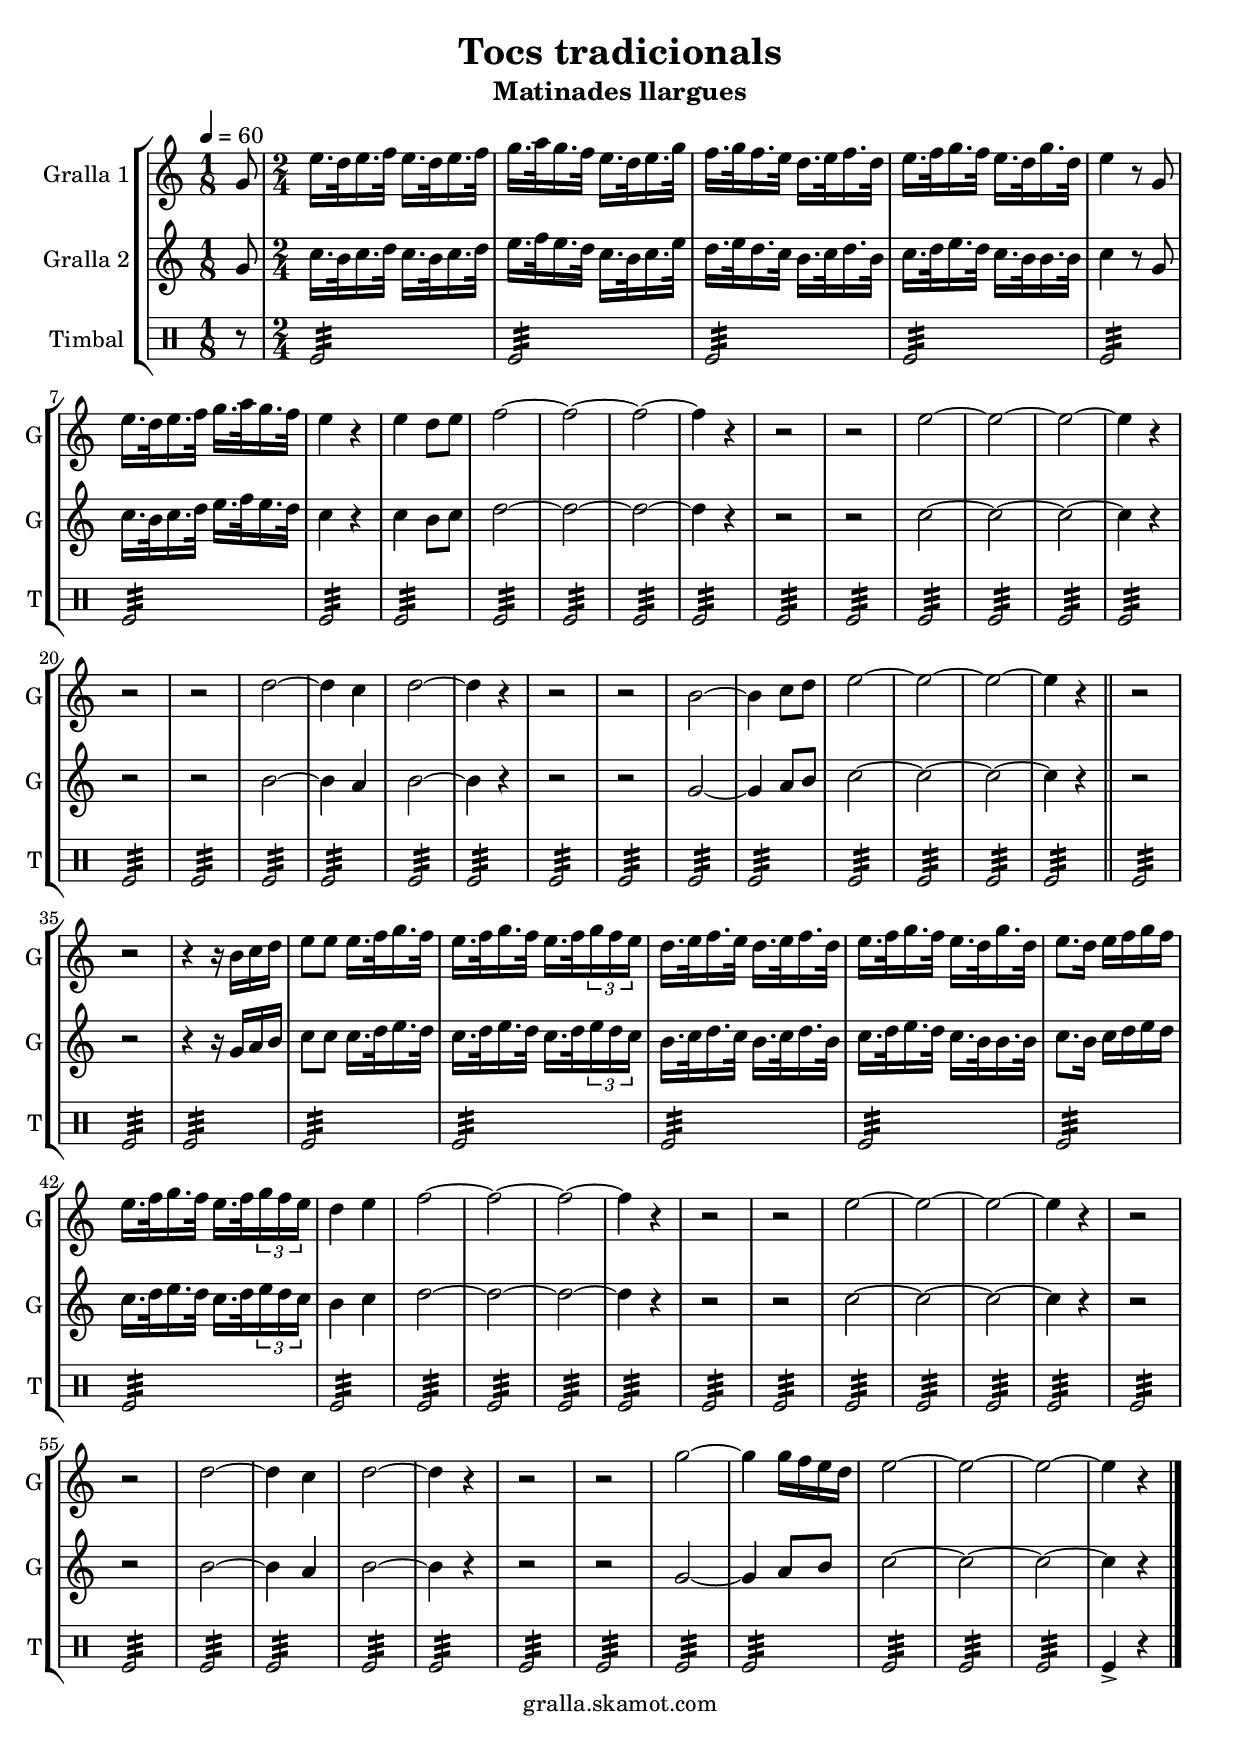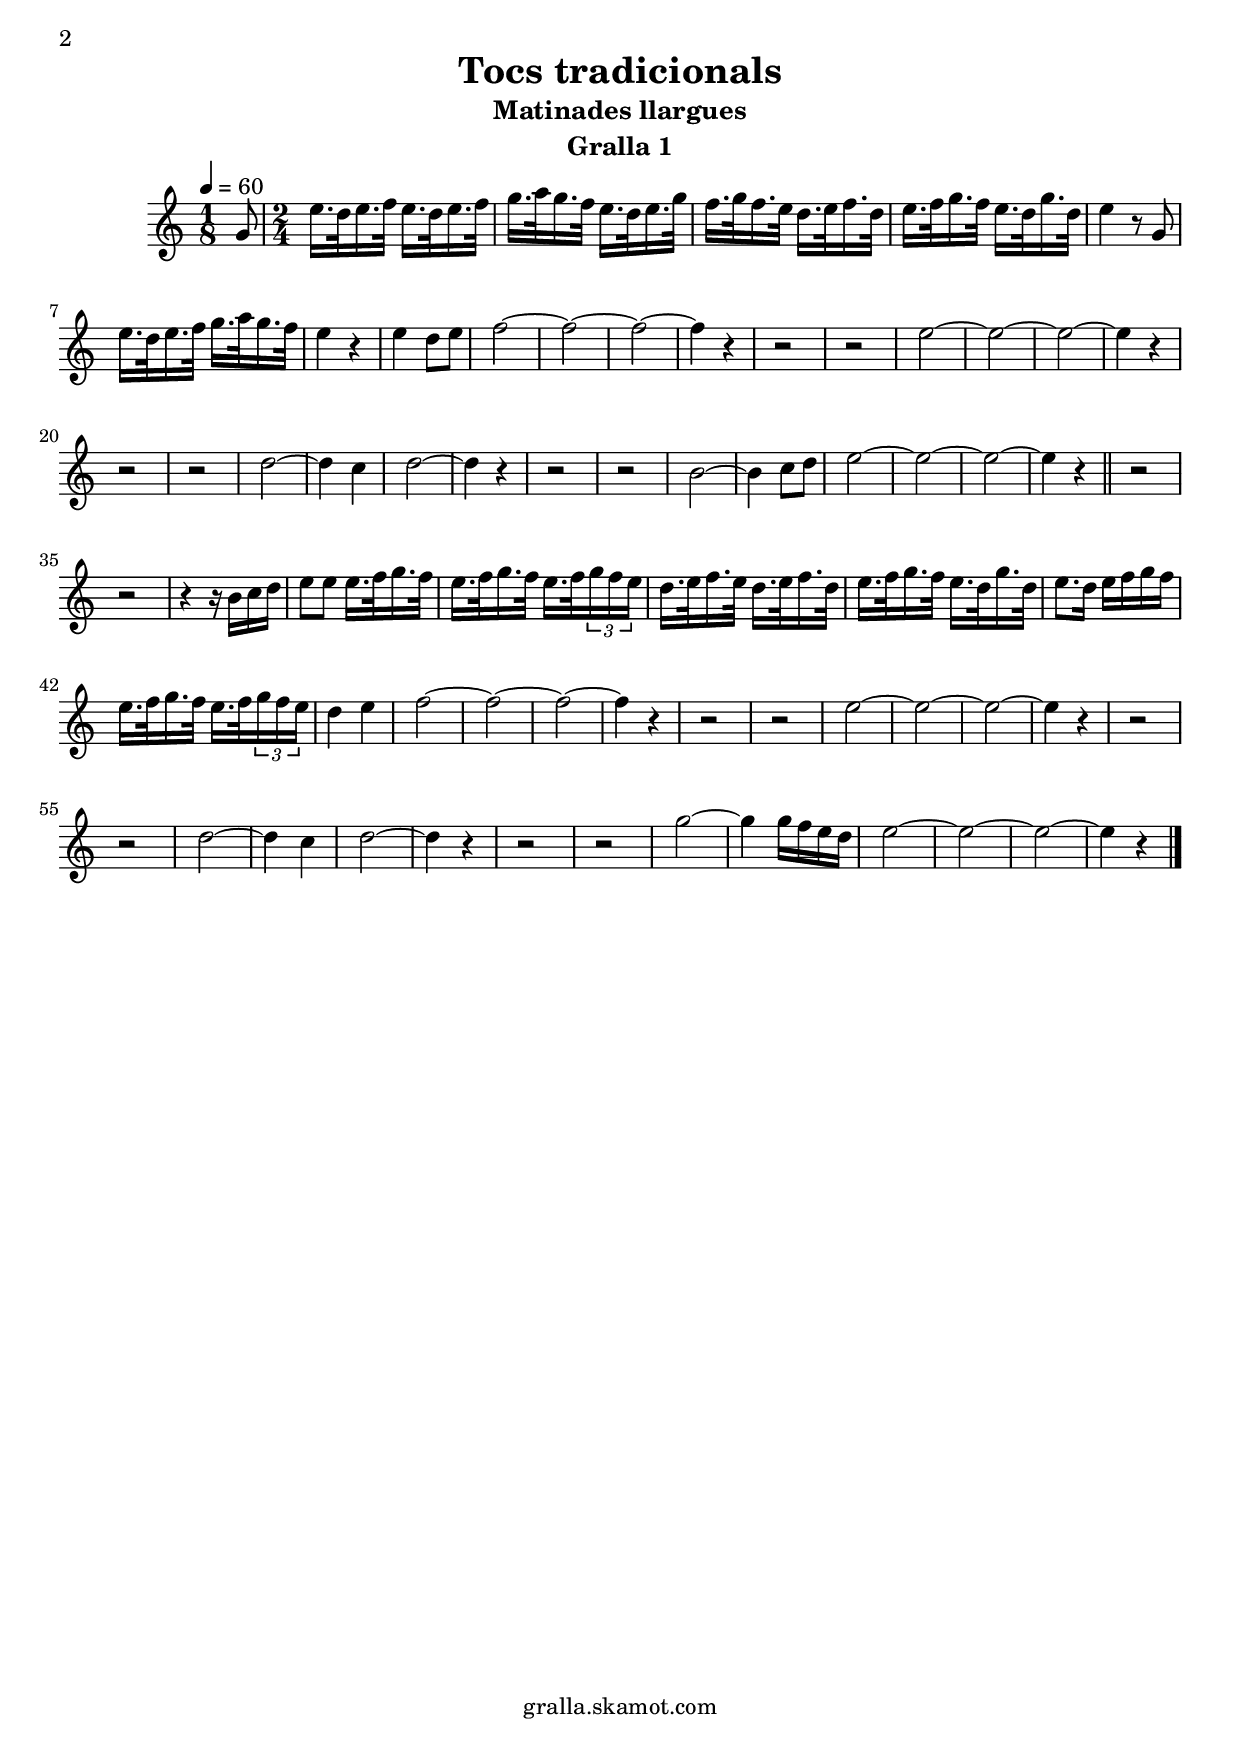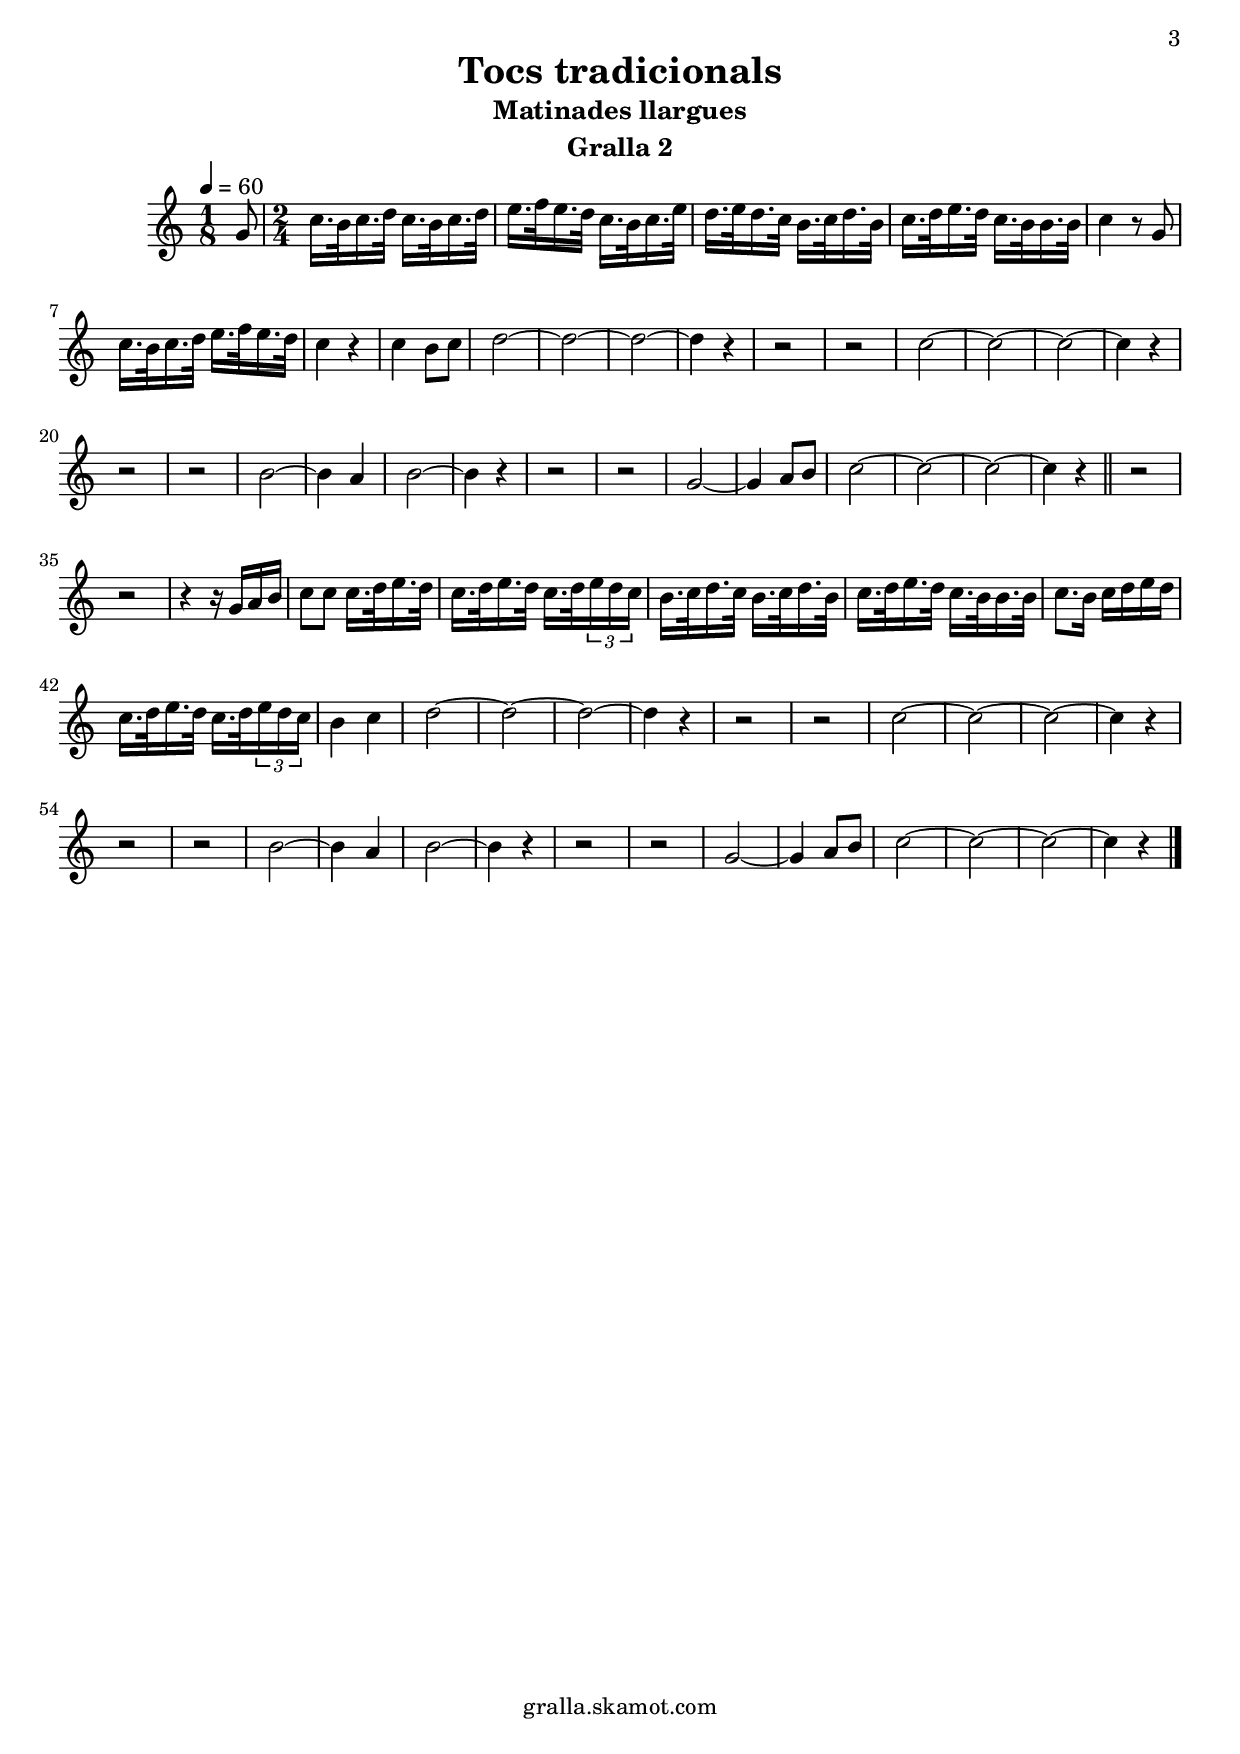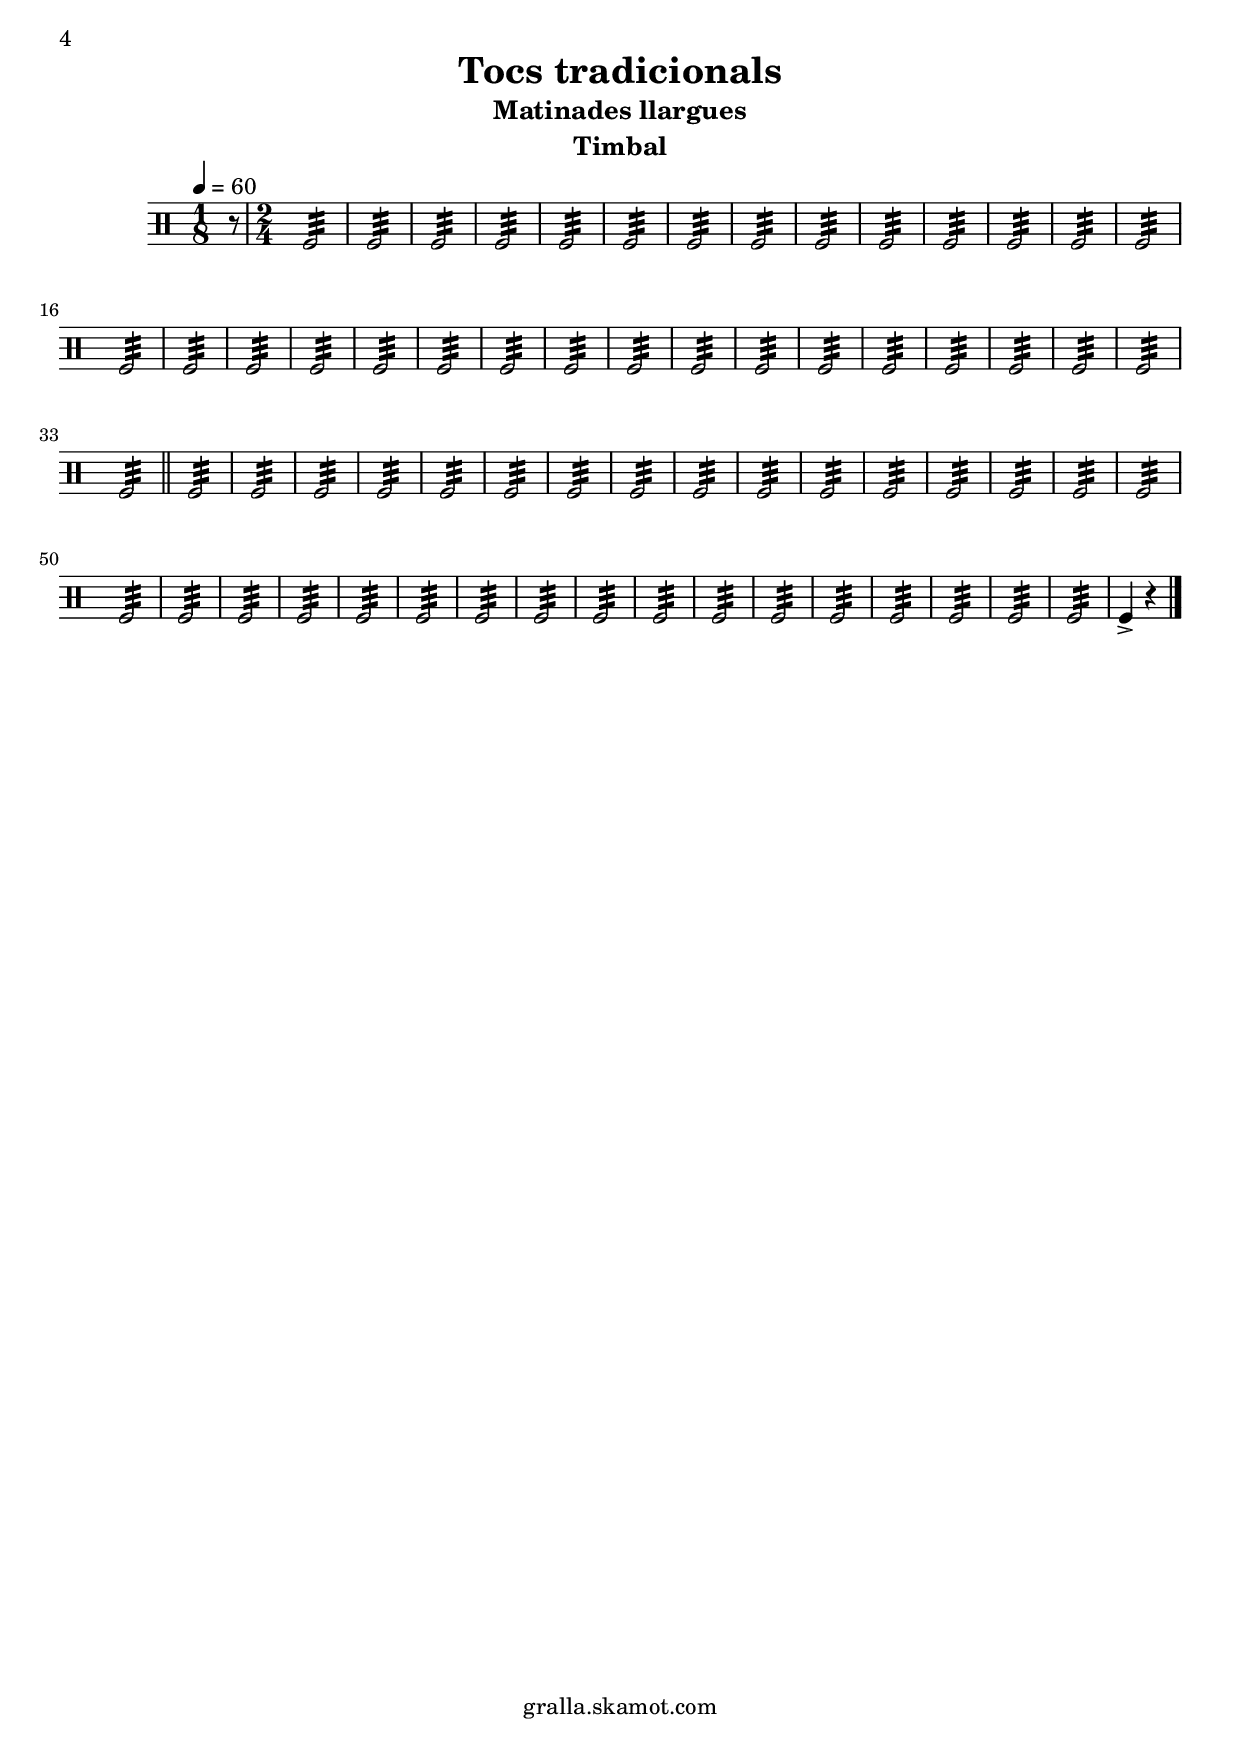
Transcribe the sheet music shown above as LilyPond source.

\version "2.16.2"

\header {
  dedication=""
  title="Tocs tradicionals"
  subtitle="Matinades llargues"
  subsubtitle=""
  poet=""
  meter=""
  piece=""
  composer=""
  arranger=""
  opus=""
  instrument=""
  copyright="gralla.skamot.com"
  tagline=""
}

liniaroAa =
\relative g'
{
  \tempo 4=60
  \clef treble
  \key c \major
  \time 1/8
  g8  |
  \time 2/4   e'16. d32 e16. f32 e16. d32 e16. f32  |
  g16. a32 g16. f32 e16. d32 e16. g32  |
  f16. g32 f16. e32 d16. e32 f16. d32  |
  %05
  e16. f32 g16. f32 e16. d32 g16. d32  |
  e4 r8 g,  |
  e'16. d32 e16. f32 g16. a32 g16. f32  |
  e4 r  |
  e4 d8 e  |
  %10
  f2 ~  |
  f2 ~  |
  f2 ~  |
  f4 r  |
  r2  |
  %15
  r2  |
  e2 ~  |
  e2 ~  |
  e2 ~  |
  e4 r  |
  %20
  r2  |
  r2  |
  d2 ~  |
  d4 c  |
  d2 ~  |
  %25
  d4 r  |
  r2  |
  r2  |
  b2 ~  |
  b4 c8 d  |
  %30
  e2 ~  |
  e2 ~  |
  e2 ~  |
  e4 r  \bar "||"
  r2  |
  %35
  r2  |
  r4 r16 b c d  |
  e8 e e16. f32 g16. f32  |
  e16. f32 g16. f32 e16. f32 \times 2/3 { g16 f e }  |
  d16. e32 f16. e32 d16. e32 f16. d32  |
  %40
  e16. f32 g16. f32 e16. d32 g16. d32  |
  e8. d16 e f g f  |
  e16. f32 g16. f32 e16. f32 \times 2/3 { g16 f e }  |
  d4 e  |
  f2 ~  |
  %45
  f2 ~  |
  f2 ~  |
  f4 r  |
  r2  |
  r2  |
  %50
  e2 ~  |
  e2 ~  |
  e2 ~  |
  e4 r  |
  r2  |
  %55
  r2  |
  d2 ~  |
  d4 c  |
  d2 ~  |
  d4 r  |
  %60
  r2  |
  r2  |
  g2 ~  |
  g4 g16 f e d  |
  e2 ~  |
  %65
  e2 ~  |
  e2 ~  |
  e4 r  \bar "|."
}

liniaroAb =
\relative g'
{
  \tempo 4=60
  \clef treble
  \key c \major
  \time 1/8
  g8  |
  \time 2/4   c16. b32 c16. d32 c16. b32 c16. d32  |
  e16. f32 e16. d32 c16. b32 c16. e32  |
  d16. e32 d16. c32 b16. c32 d16. b32  |
  %05
  c16. d32 e16. d32 c16. b32 b16. b32  |
  c4 r8 g  |
  c16. b32 c16. d32 e16. f32 e16. d32  |
  c4 r  |
  c4 b8 c  |
  %10
  d2 ~  |
  d2 ~  |
  d2 ~  |
  d4 r  |
  r2  |
  %15
  r2  |
  c2 ~  |
  c2 ~  |
  c2 ~  |
  c4 r  |
  %20
  r2  |
  r2  |
  b2 ~  |
  b4 a  |
  b2 ~  |
  %25
  b4 r  |
  r2  |
  r2  |
  g2 ~  |
  g4 a8 b  |
  %30
  c2 ~  |
  c2 ~  |
  c2 ~  |
  c4 r  \bar "||"
  r2  |
  %35
  r2  |
  r4 r16 g a b  |
  c8 c c16. d32 e16. d32  |
  c16. d32 e16. d32 c16. d32 \times 2/3 { e16 d c }  |
  b16. c32 d16. c32 b16. c32 d16. b32  |
  %40
  c16. d32 e16. d32 c16. b32 b16. b32  |
  c8. b16 c d e d  |
  c16. d32 e16. d32 c16. d32 \times 2/3 { e16 d c }  |
  b4 c  |
  d2 ~  |
  %45
  d2 ~  |
  d2 ~  |
  d4 r  |
  r2  |
  r2  |
  %50
  c2 ~  |
  c2 ~  |
  c2 ~  |
  c4 r  |
  r2  |
  %55
  r2  |
  b2 ~  |
  b4 a  |
  b2 ~  |
  b4 r  |
  %60
  r2  |
  r2  |
  g2 ~  |
  g4 a8 b  |
  c2 ~  |
  %65
  c2 ~  |
  c2 ~  |
  c4 r  \bar "|."
}

liniaroAc =
\drummode
{
  \tempo 4=60
  \time 1/8
  r8  |
  \time 2/4   tomfl2:32  |
  tomfl2:32  |
  tomfl2:32  |
  %05
  tomfl2:32  |
  tomfl2:32  |
  tomfl2:32  |
  tomfl2:32  |
  tomfl2:32  |
  %10
  tomfl2:32  |
  tomfl2:32  |
  tomfl2:32  |
  tomfl2:32  |
  tomfl2:32  |
  %15
  tomfl2:32  |
  tomfl2:32  |
  tomfl2:32  |
  tomfl2:32  |
  tomfl2:32  |
  %20
  tomfl2:32  |
  tomfl2:32  |
  tomfl2:32  |
  tomfl2:32  |
  tomfl2:32  |
  %25
  tomfl2:32  |
  tomfl2:32  |
  tomfl2:32  |
  tomfl2:32  |
  tomfl2:32  |
  %30
  tomfl2:32  |
  tomfl2:32  |
  tomfl2:32  |
  tomfl2:32  \bar "||"
  tomfl2:32  |
  %35
  tomfl2:32  |
  tomfl2:32  |
  tomfl2:32  |
  tomfl2:32  |
  tomfl2:32  |
  %40
  tomfl2:32  |
  tomfl2:32  |
  tomfl2:32  |
  tomfl2:32  |
  tomfl2:32  |
  %45
  tomfl2:32  |
  tomfl2:32  |
  tomfl2:32  |
  tomfl2:32  |
  tomfl2:32  |
  %50
  tomfl2:32  |
  tomfl2:32  |
  tomfl2:32  |
  tomfl2:32  |
  tomfl2:32  |
  %55
  tomfl2:32  |
  tomfl2:32  |
  tomfl2:32  |
  tomfl2:32  |
  tomfl2:32  |
  %60
  tomfl2:32  |
  tomfl2:32  |
  tomfl2:32  |
  tomfl2:32  |
  tomfl2:32  |
  %65
  tomfl2:32  |
  tomfl2:32  |
  tomfl4-> r  \bar "|."
}

\bookpart {
  \score {
    \new StaffGroup {
      \override Score.RehearsalMark.self-alignment-X = #LEFT
      <<
        \new Staff \with {instrumentName = #"Gralla 1" shortInstrumentName = #"G"} \liniaroAa
        \new Staff \with {instrumentName = #"Gralla 2" shortInstrumentName = #"G"} \liniaroAb
        \new DrumStaff \with {instrumentName = #"Timbal" shortInstrumentName = #"T"} \liniaroAc
      >>
    }
    \layout {}
  }
  \score { \unfoldRepeats
    \new StaffGroup {
      \override Score.RehearsalMark.self-alignment-X = #LEFT
      <<
        \new Staff \with {instrumentName = #"Gralla 1" shortInstrumentName = #"G"} \liniaroAa
        \new Staff \with {instrumentName = #"Gralla 2" shortInstrumentName = #"G"} \liniaroAb
        \new DrumStaff \with {instrumentName = #"Timbal" shortInstrumentName = #"T"} \liniaroAc
      >>
    }
    \midi {
      \set Staff.midiInstrument = "oboe"
      \set DrumStaff.midiInstrument = "drums"
    }
  }
}

\bookpart {
  \header {instrument="Gralla 1"}
  \score {
    \new StaffGroup {
      \override Score.RehearsalMark.self-alignment-X = #LEFT
      <<
        \new Staff \liniaroAa
      >>
    }
    \layout {}
  }
  \score { \unfoldRepeats
    \new StaffGroup {
      \override Score.RehearsalMark.self-alignment-X = #LEFT
      <<
        \new Staff \liniaroAa
      >>
    }
    \midi {
      \set Staff.midiInstrument = "oboe"
      \set DrumStaff.midiInstrument = "drums"
    }
  }
}

\bookpart {
  \header {instrument="Gralla 2"}
  \score {
    \new StaffGroup {
      \override Score.RehearsalMark.self-alignment-X = #LEFT
      <<
        \new Staff \liniaroAb
      >>
    }
    \layout {}
  }
  \score { \unfoldRepeats
    \new StaffGroup {
      \override Score.RehearsalMark.self-alignment-X = #LEFT
      <<
        \new Staff \liniaroAb
      >>
    }
    \midi {
      \set Staff.midiInstrument = "oboe"
      \set DrumStaff.midiInstrument = "drums"
    }
  }
}

\bookpart {
  \header {instrument="Timbal"}
  \score {
    \new StaffGroup {
      \override Score.RehearsalMark.self-alignment-X = #LEFT
      <<
        \new DrumStaff \liniaroAc
      >>
    }
    \layout {}
  }
  \score { \unfoldRepeats
    \new StaffGroup {
      \override Score.RehearsalMark.self-alignment-X = #LEFT
      <<
        \new DrumStaff \liniaroAc
      >>
    }
    \midi {
      \set Staff.midiInstrument = "oboe"
      \set DrumStaff.midiInstrument = "drums"
    }
  }
}

